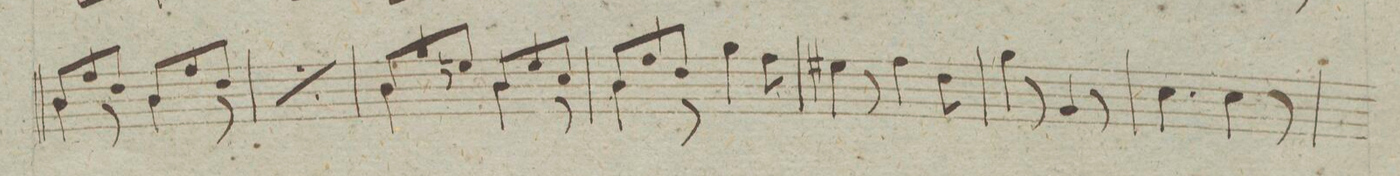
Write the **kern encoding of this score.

**kern	**dynam
*I"Baſso	*
*clefF4	*
*k[f#c#g#]	*
*M6/8	*
*^	*
8D/L	4D\	.
8A/	.	.
8F#/J	8r	.
8D/L	4D\	.
8A/	.	.
8F#/J	8r	.
=45	=45	=45
*rep	*rep	*
8D/L	4D\	.
8A/	.	.
8F#/J	8r	.
8D/L	4D\	.
8A/	.	.
8F#/J	8r	.
*Xrep	*Xrep	*
=46	=46	=46
8D/L	4D\	.
8B/	.	.
8Gn/J	8rAyy	.
8D/L	4D\	.
8G/	.	.
8E/J	8r	.
=47	=47	=47
8D/L	4D\	.
8A/	.	.
8F#/J	8r	.
4B\	4.ryy	.
8A\	.	.
*v	*v	*
=48	=48
4G#X\	.
8r	.
4A\	.
8F#\	.
=49	=49
4B\	.
8r	.
4BB/	.
8r	.
=50	=50
4.E\	.
4E\	.
8r	.
=51	=51
*-	*-
